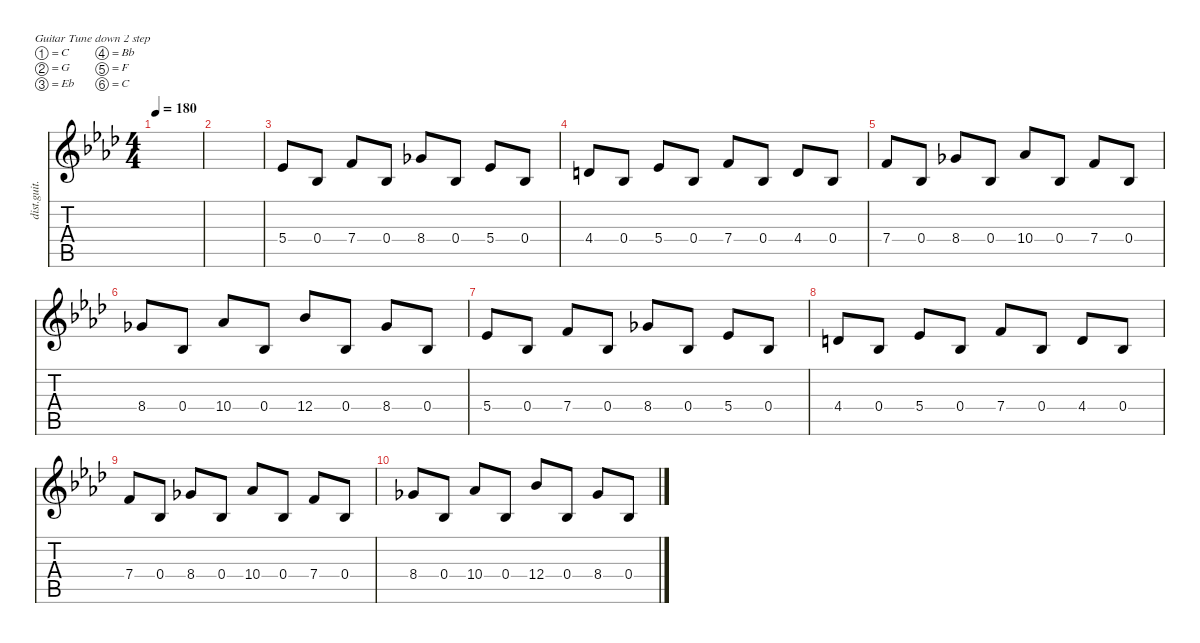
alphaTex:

\defaultSystemsLayout 4
\hideDynamics
\bracketExtendMode nobrackets
\track ("Rigo" "dist.guit.") {solo instrument distortionguitar}
\staff {score tabs}
\tuning (C4 G3 Eb3 Bb2 F2 C2)
\ts (4 4)
\tempo 180
\clef g2
\ks fminor
|
|
5.4{acc b}.8{beam Up} 0.4{acc b}.8{beam Up} 7.4{acc forcenatural}.8{beam Up} 0.4{acc b}.8{beam Up} 8.4{acc b}.8{beam Up} 0.4{acc b}.8{beam Up} 5.4{acc b}.8{beam Up} 0.4{acc b}.8{beam Up} |
4.4{acc forcenatural}.8{beam Up} 0.4{acc b}.8{beam Up} 5.4{acc b}.8{beam Up} 0.4{acc b}.8{beam Up} 7.4{acc forcenatural}.8{beam Up} 0.4{acc b}.8{beam Up} 4.4{acc forcenatural}.8{beam Up} 0.4{acc b}.8{beam Up} |
7.4{acc forcenatural}.8{beam Up} 0.4{acc b}.8{beam Up} 8.4{acc b}.8{beam Up} 0.4{acc b}.8{beam Up} 10.4{acc b}.8{beam Up} 0.4{acc b}.8{beam Up} 7.4{acc forcenatural}.8{beam Up} 0.4{acc b}.8{beam Up} |
8.4{acc b}.8{beam Up} 0.4{acc b}.8{beam Up} 10.4{acc b}.8{beam Up} 0.4{acc b}.8{beam Up} 12.4{acc b}.8{beam Up} 0.4{acc b}.8{beam Up} 8.4{acc b}.8{beam Up} 0.4{acc b}.8{beam Up} |
5.4{acc b}.8{beam Up} 0.4{acc b}.8{beam Up} 7.4{acc forcenatural}.8{beam Up} 0.4{acc b}.8{beam Up} 8.4{acc b}.8{beam Up} 0.4{acc b}.8{beam Up} 5.4{acc b}.8{beam Up} 0.4{acc b}.8{beam Up} |
4.4{acc forcenatural}.8{beam Up} 0.4{acc b}.8{beam Up} 5.4{acc b}.8{beam Up} 0.4{acc b}.8{beam Up} 7.4{acc forcenatural}.8{beam Up} 0.4{acc b}.8{beam Up} 4.4{acc forcenatural}.8{beam Up} 0.4{acc b}.8{beam Up} |
7.4{acc forcenatural}.8{beam Up} 0.4{acc b}.8{beam Up} 8.4{acc b}.8{beam Up} 0.4{acc b}.8{beam Up} 10.4{acc b}.8{beam Up} 0.4{acc b}.8{beam Up} 7.4{acc forcenatural}.8{beam Up} 0.4{acc b}.8{beam Up} |
8.4{acc b}.8{beam Up} 0.4{acc b}.8{beam Up} 10.4{acc b}.8{beam Up} 0.4{acc b}.8{beam Up} 12.4{acc b}.8{beam Up} 0.4{acc b}.8{beam Up} 8.4{acc b}.8{beam Up} 0.4{acc b}.8{beam Up}
